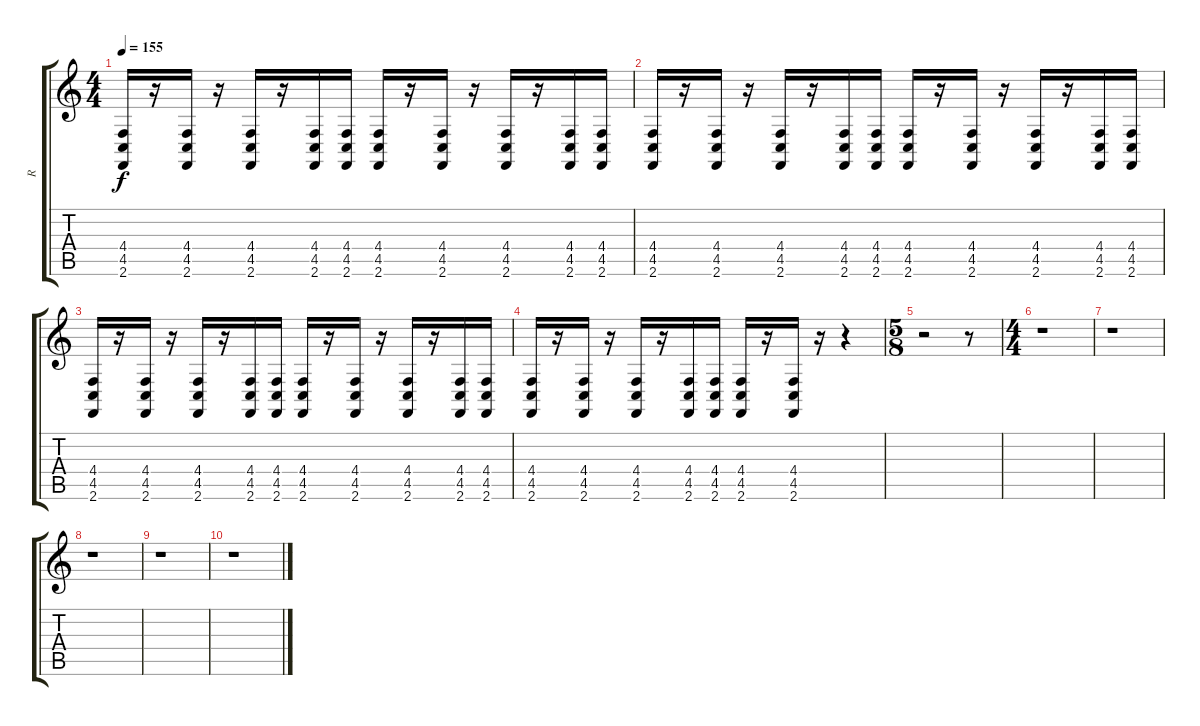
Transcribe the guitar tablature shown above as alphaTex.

\track ("R" "R") {instrument electricpiano2}
\staff {score tabs}
\tuning (Eb4 Bb3 Gb3 Db3 Ab2 Eb2) {hide}
\ts (4 4)
\tempo 155
\clef g2
\ks c
(4.4 4.5 2.6).16{dy f} r.16 (4.4 4.5 2.6).16 r.16 (4.4 4.5 2.6).16 r.16 (4.4 4.5 2.6).16 (4.4 4.5 2.6).16 (4.4 4.5 2.6).16 r.16 (4.4 4.5 2.6).16 r.16 (4.4 4.5 2.6).16 r.16 (4.4 4.5 2.6).16 (4.4 4.5 2.6).16 |
(4.4 4.5 2.6).16 r.16 (4.4 4.5 2.6).16 r.16 (4.4 4.5 2.6).16 r.16 (4.4 4.5 2.6).16 (4.4 4.5 2.6).16 (4.4 4.5 2.6).16 r.16 (4.4 4.5 2.6).16 r.16 (4.4 4.5 2.6).16 r.16 (4.4 4.5 2.6).16 (4.4 4.5 2.6).16 |
(4.4 4.5 2.6).16 r.16 (4.4 4.5 2.6).16 r.16 (4.4 4.5 2.6).16 r.16 (4.4 4.5 2.6).16 (4.4 4.5 2.6).16 (4.4 4.5 2.6).16 r.16 (4.4 4.5 2.6).16 r.16 (4.4 4.5 2.6).16 r.16 (4.4 4.5 2.6).16 (4.4 4.5 2.6).16 |
(4.4 4.5 2.6).16 r.16 (4.4 4.5 2.6).16 r.16 (4.4 4.5 2.6).16 r.16 (4.4 4.5 2.6).16 (4.4 4.5 2.6).16 (4.4 4.5 2.6).16 r.16 (4.4 4.5 2.6).16 r.16 r.4 |
\ts (5 8)
r.2 r.8 |
\ts (4 4)
r.1 |
r.1 |
r.1 |
r.1 |
r.1
